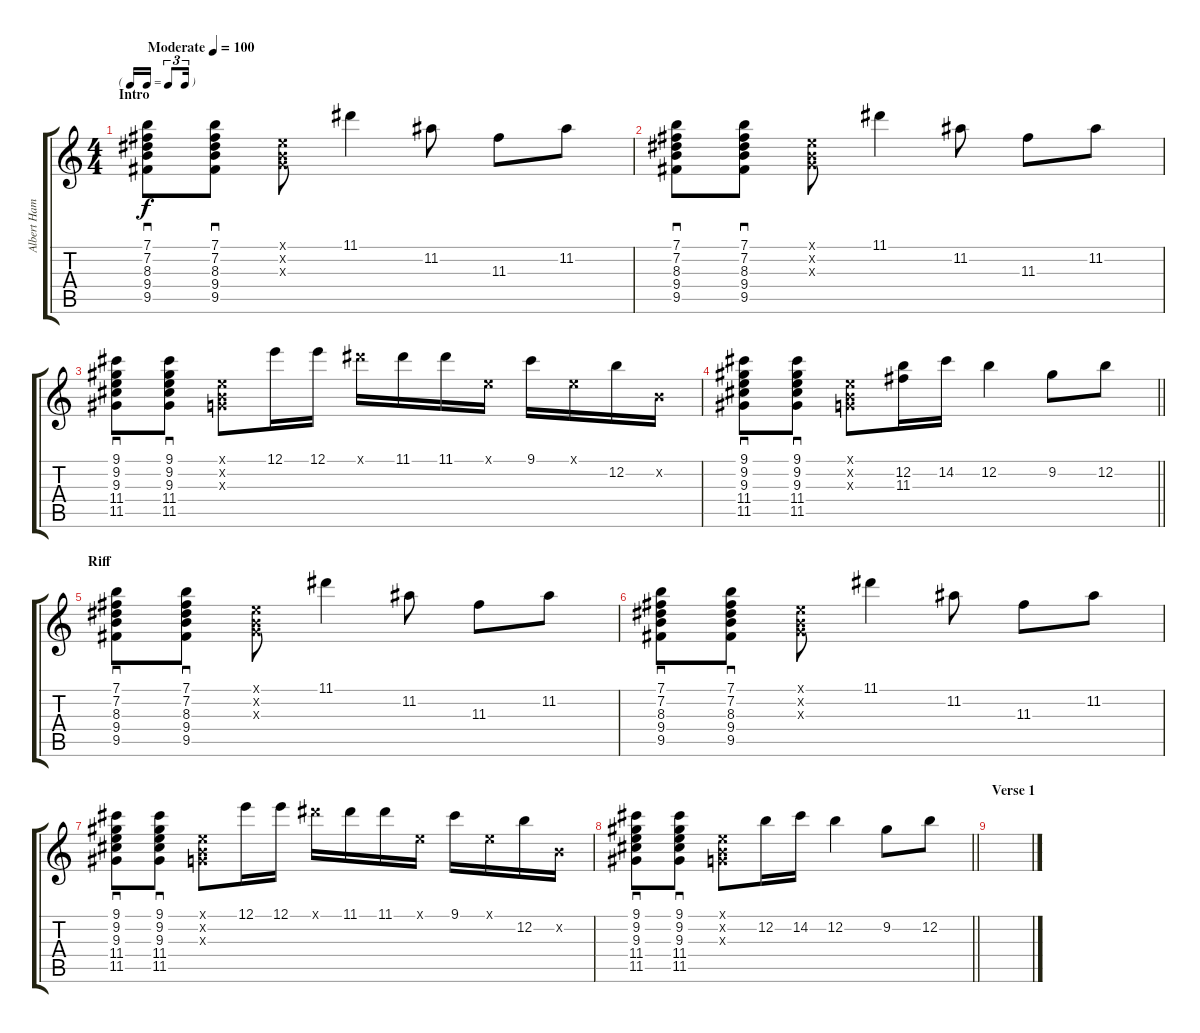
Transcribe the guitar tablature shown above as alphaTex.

\track ("Albert Hammond Jr." "Albert Ham") {instrument overdrivenguitar}
\staff {score tabs}
\tuning (E4 B3 G3 D3 A2 E2) {hide}
\ts (4 4)
\tf triplet16th
\section ("" "Intro")
\tempo (100 "Moderate")
\clef g2
\ks c
(7.1 7.2 8.3 9.4 9.5).8{sd dy f instrument overdrivenguitar} (7.1 7.2 8.3 9.4 9.5).8{sd} (0.1{x} 0.2{x} 0.3{x}).8 11.1.4 11.2.8 11.3.8 11.2.8 |
(7.1 7.2 8.3 9.4 9.5).8{sd} (7.1 7.2 8.3 9.4 9.5).8{sd} (0.1{x} 0.2{x} 0.3{x}).8 11.1.4 11.2.8 11.3.8 11.2.8 |
(9.1 9.2 9.3 11.4 11.5).8{sd} (9.1 9.2 9.3 11.4 11.5).8{sd} (0.1{x} 0.2{x} 0.3{x}).8 12.1.16 12.1.16 11.1{x}.16 11.1.16 11.1.16 0.1{x}.16 9.1.16 0.1{x}.16 12.2.16 0.2{x}.16 |
\barLineRight lightlight
(9.1 9.2 9.3 11.4 11.5).8{sd} (9.1 9.2 9.3 11.4 11.5).8{sd} (0.1{x} 0.2{x} 0.3{x}).8 (12.2 11.3).16 14.2.16 12.2.4 9.2.8 12.2.8 |
\section ("" "Riff")
(7.1 7.2 8.3 9.4 9.5).8{sd} (7.1 7.2 8.3 9.4 9.5).8{sd} (0.1{x} 0.2{x} 0.3{x}).8 11.1.4 11.2.8 11.3.8 11.2.8 |
(7.1 7.2 8.3 9.4 9.5).8{sd} (7.1 7.2 8.3 9.4 9.5).8{sd} (0.1{x} 0.2{x} 0.3{x}).8 11.1.4 11.2.8 11.3.8 11.2.8 |
(9.1 9.2 9.3 11.4 11.5).8{sd} (9.1 9.2 9.3 11.4 11.5).8{sd} (0.1{x} 0.2{x} 0.3{x}).8 12.1.16 12.1.16 11.1{x}.16 11.1.16 11.1.16 0.1{x}.16 9.1.16 0.1{x}.16 12.2.16 0.2{x}.16 |
\barLineRight lightlight
(9.1 9.2 9.3 11.4 11.5).8{sd} (9.1 9.2 9.3 11.4 11.5).8{sd} (0.1{x} 0.2{x} 0.3{x}).8 12.2.16 14.2.16 12.2.4 9.2.8 12.2.8 |
\section ("" "Verse 1")
